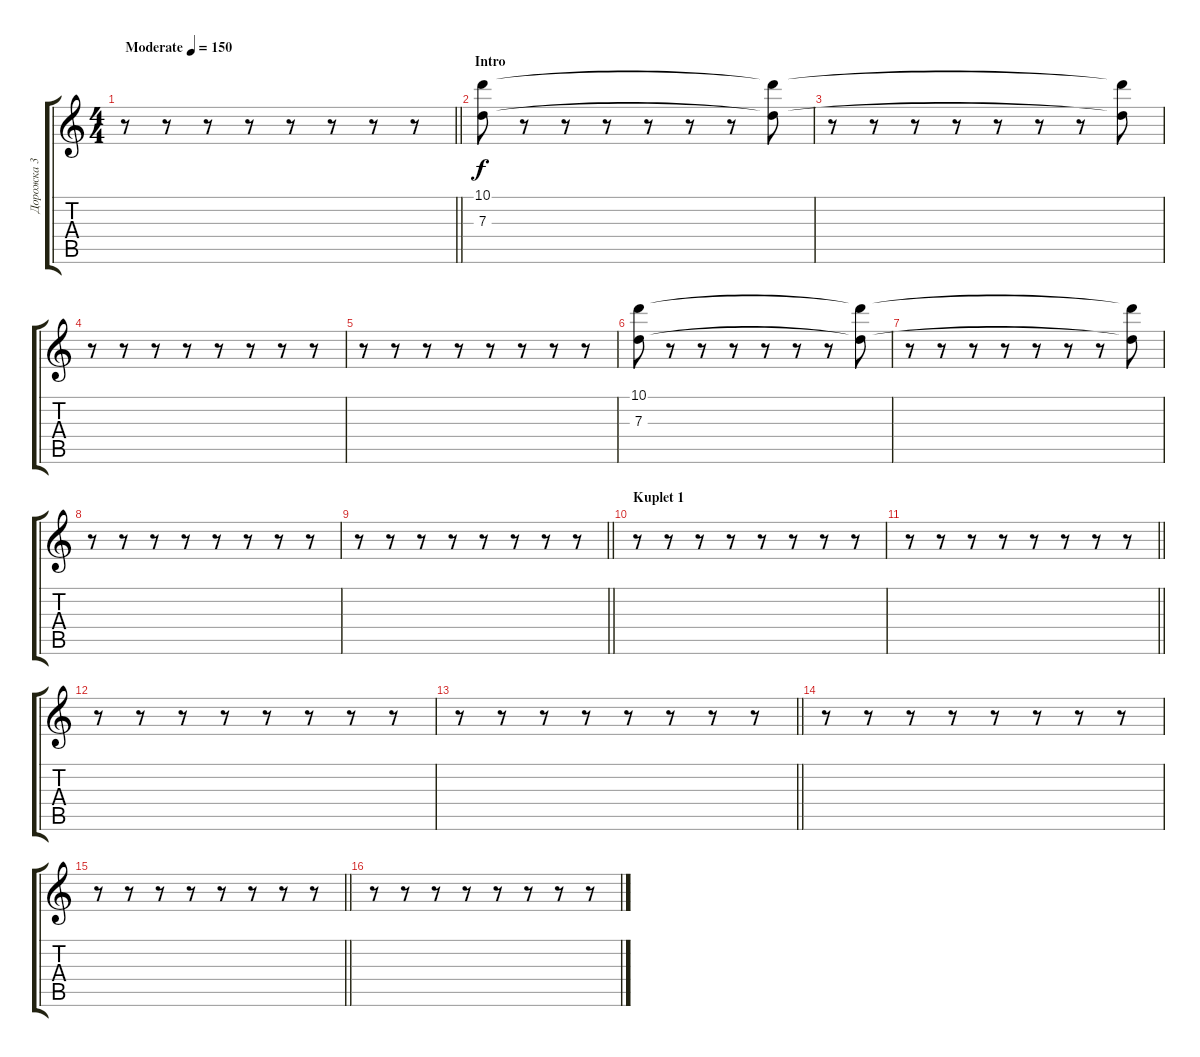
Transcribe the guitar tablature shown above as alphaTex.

\track ("Дорожка 3" "Дорожка 3") {instrument acousticguitarsteel}
\staff {score tabs}
\tuning (E4 B3 G3 D3 A2 E2) {hide}
\ts (4 4)
\tempo (150 "Moderate")
\clef g2
\barLineRight lightlight
\ks c
r.8{dy f instrument acousticguitarsteel} r.8 r.8 r.8 r.8 r.8 r.8 r.8 |
\section ("" "Intro")
(10.1 7.3).8 r.8 r.8 r.8 r.8 r.8 r.8 (10.1{t} 7.3{t}).8 |
r.8 r.8 r.8 r.8 r.8 r.8 r.8 (10.1{t} 7.3{t}).8 |
r.8 r.8 r.8 r.8 r.8 r.8 r.8 r.8 |
r.8 r.8 r.8 r.8 r.8 r.8 r.8 r.8 |
(10.1 7.3).8 r.8 r.8 r.8 r.8 r.8 r.8 (10.1{t} 7.3{t}).8 |
r.8 r.8 r.8 r.8 r.8 r.8 r.8 (10.1{t} 7.3{t}).8 |
r.8 r.8 r.8 r.8 r.8 r.8 r.8 r.8 |
\barLineRight lightlight
r.8 r.8 r.8 r.8 r.8 r.8 r.8 r.8 |
\section ("" "Kuplet 1")
r.8 r.8 r.8 r.8 r.8 r.8 r.8 r.8 |
\barLineRight lightlight
r.8 r.8 r.8 r.8 r.8 r.8 r.8 r.8 |
r.8 r.8 r.8 r.8 r.8 r.8 r.8 r.8 |
\barLineRight lightlight
r.8 r.8 r.8 r.8 r.8 r.8 r.8 r.8 |
r.8 r.8 r.8 r.8 r.8 r.8 r.8 r.8 |
\barLineRight lightlight
r.8 r.8 r.8 r.8 r.8 r.8 r.8 r.8 |
r.8 r.8 r.8 r.8 r.8 r.8 r.8 r.8
